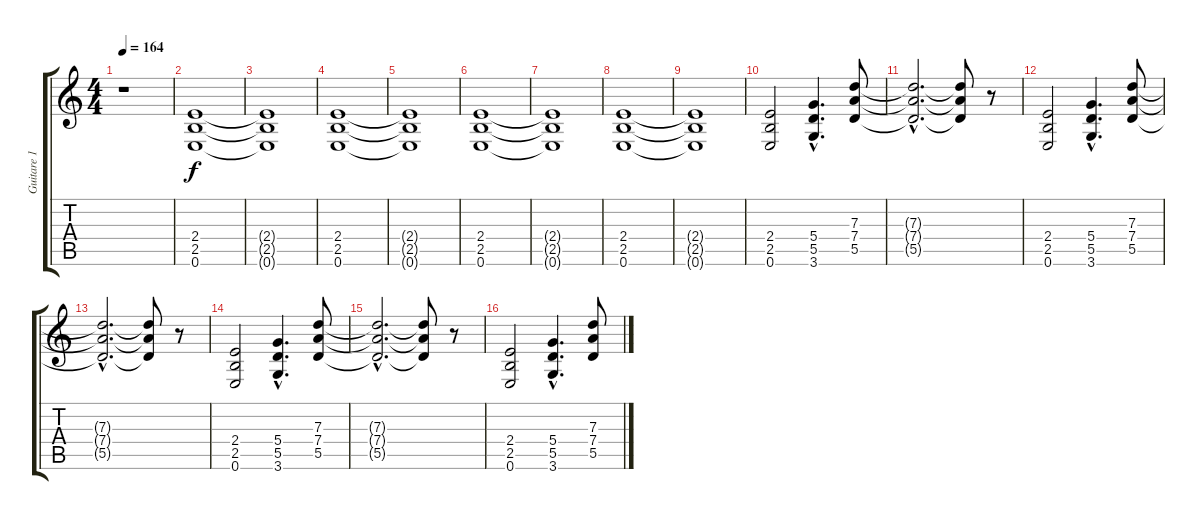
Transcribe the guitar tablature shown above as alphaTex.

\track ("Guitare 1 *" "Guitare 1 ") {instrument distortionguitar}
\staff {score tabs}
\tuning (E4 B3 G3 D3 A2 E2) {hide}
\ts (4 4)
\tempo 164
\clef g2
\ks c
r.1{dy f instrument distortionguitar} |
(2.4 2.5 0.6).1 |
(2.4{t} 2.5{t} 0.6{t}).1 |
(2.4 2.5 0.6).1 |
(2.4{t} 2.5{t} 0.6{t}).1 |
(2.4 2.5 0.6).1 |
(2.4{t} 2.5{t} 0.6{t}).1 |
(2.4 2.5 0.6).1 |
(2.4{t} 2.5{t} 0.6{t}).1 |
(2.4 2.5 0.6).2 (5.4{hac} 5.5{hac} 3.6{hac}).4{d} (7.3 7.4 5.5).8 |
(7.3{hac t} 7.4{hac t} 5.5{hac t}).2{d} (7.3{t} 7.4{t} 5.5{t}).8 r.8 |
(2.4 2.5 0.6).2 (5.4{hac} 5.5{hac} 3.6{hac}).4{d} (7.3 7.4 5.5).8 |
(7.3{hac t} 7.4{hac t} 5.5{hac t}).2{d} (7.3{t} 7.4{t} 5.5{t}).8 r.8 |
(2.4 2.5 0.6).2 (5.4{hac} 5.5{hac} 3.6{hac}).4{d} (7.3 7.4 5.5).8 |
(7.3{hac t} 7.4{hac t} 5.5{hac t}).2{d} (7.3{t} 7.4{t} 5.5{t}).8 r.8 |
(2.4 2.5 0.6).2 (5.4{hac} 5.5{hac} 3.6{hac}).4{d} (7.3 7.4 5.5).8
